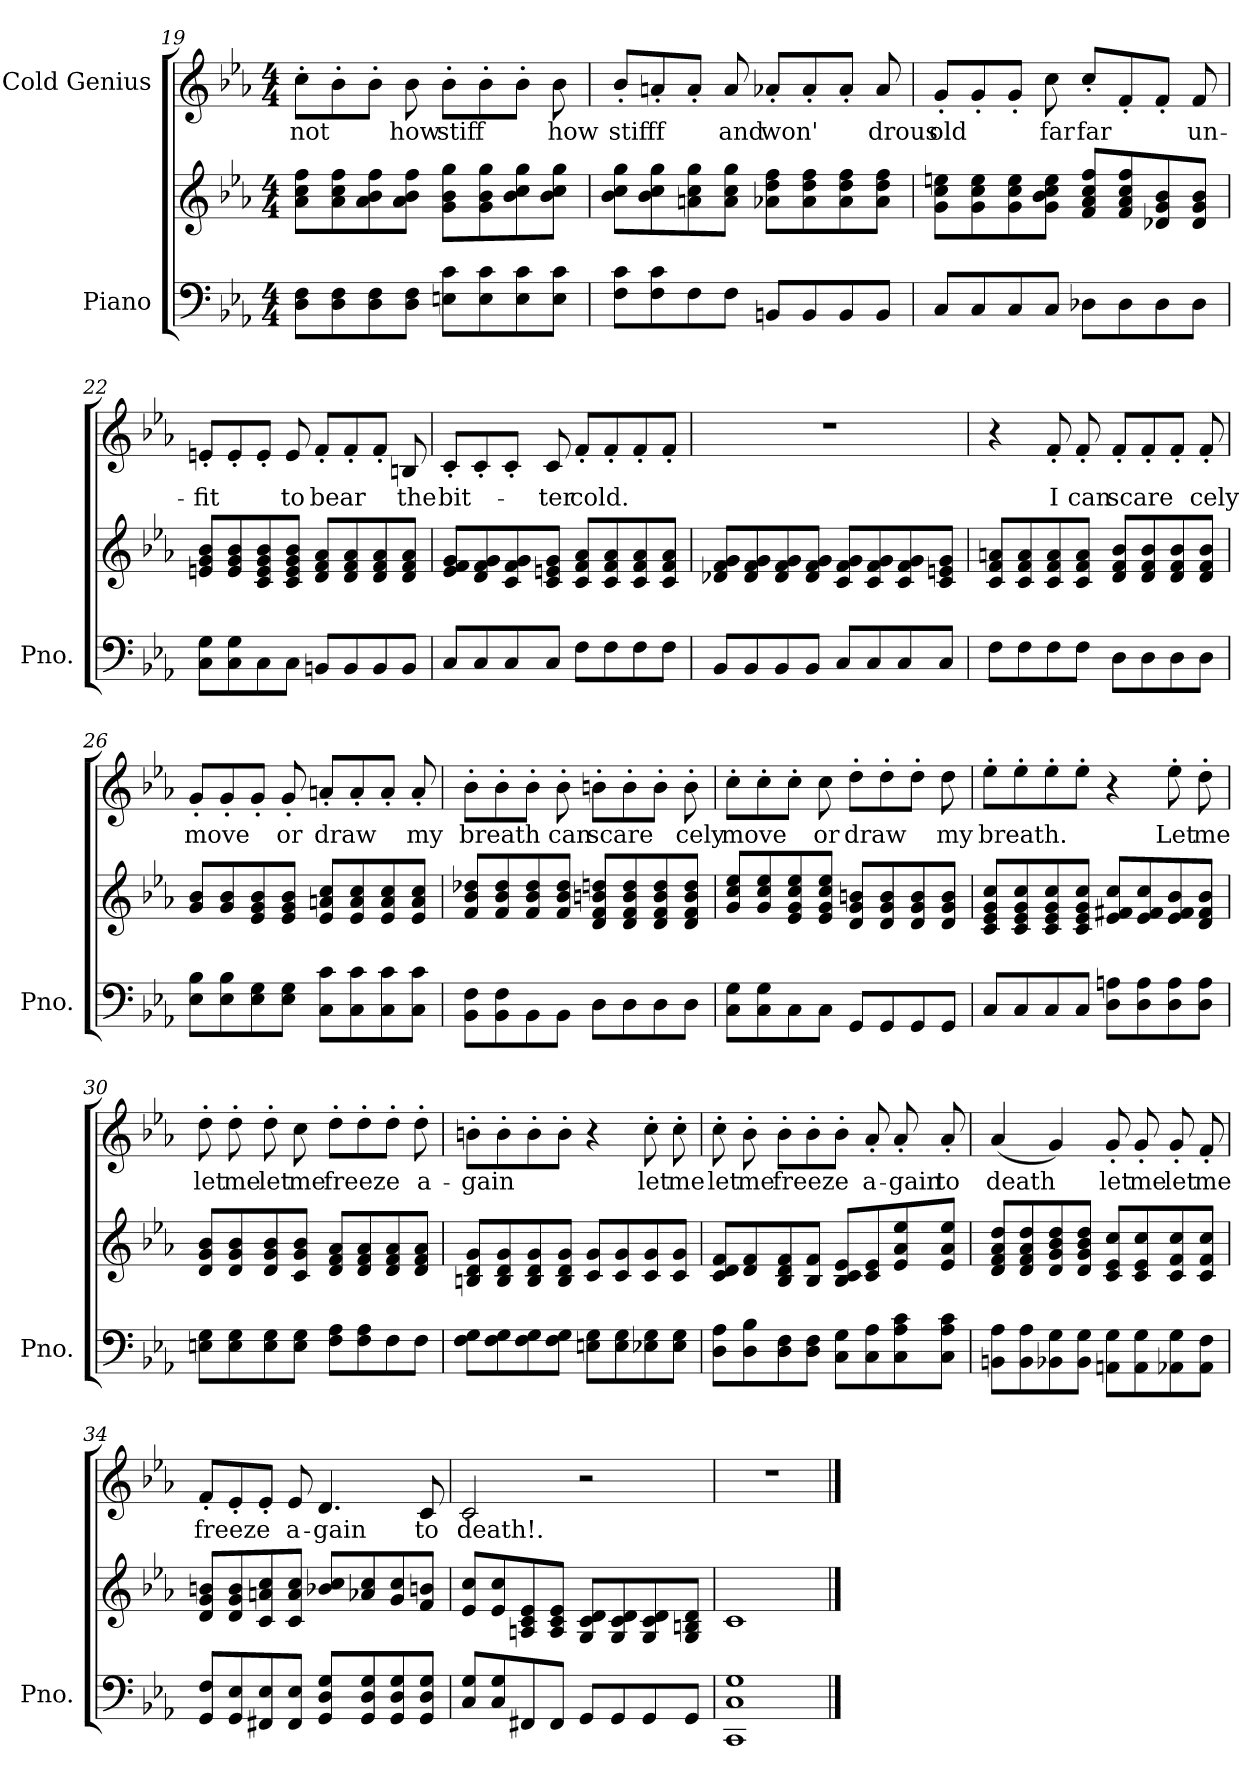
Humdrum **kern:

**kern	**kern	**kern	**text
*part2	*part2	*part1	*part1
*staff3	*staff2	*staff1	*staff1
*I"Piano	*	*I"Cold Genius	*
*I'Pno.	*	*	*
*clefF4	*clefG2	*clefG2	*
*k[b-e-a-]	*k[b-e-a-]	*k[b-e-a-]	*
*M4/4	*M4/4	*M4/4	*
=19	=19	=19	=19
!	!	!	!LO:LY:b
8D\ 8F\L	8a-\ 8cc\ 8ff\L	8cc'\L	not
8D\ 8F\	8a-\ 8cc\ 8ff\	8b-'\	.
8D\ 8F\	8a-\ 8b-\ 8ff\	8b-'\J	.
!	!	!	!LO:LY:b
8D\ 8F\J	8a-\ 8b-\ 8ff\J	8b-\	how
!	!	!	!LO:LY:b
8En\ 8c\L	8g\ 8b-\ 8gg\L	8b-'\L	stiff
8E\ 8c\	8g\ 8b-\ 8gg\	8b-'\	.
8E\ 8c\	8b-\ 8cc\ 8gg\	8b-'\J	.
!	!	!	!LO:LY:b
8E\ 8c\J	8b-\ 8cc\ 8gg\J	8b-\	how
=20	=20	=20	=20
!	!	!	!LO:LY:b
8F\ 8c\L	8b-\ 8cc\ 8gg\L	8b-'/L	stifff
8F\ 8c\	8b-\ 8cc\ 8gg\	8an'/	.
8F\	8an\ 8cc\ 8gg\	8a'/J	.
!	!	!	!LO:LY:b
8F\J	8a\ 8cc\ 8gg\J	8a/	and
!	!	!	!LO:LY:b
8BBn/L	8a-X\ 8dd\ 8ff\L	8a-X'/L	won'
8BB/	8a-\ 8dd\ 8ff\	8a-'/	.
8BB/	8a-\ 8dd\ 8ff\	8a-'/J	.
!	!	!	!LO:LY:b
8BB/J	8a-\ 8dd\ 8ff\J	8a-/	drous
!!LO:LB:g=z
=21	=21	=21	=21
!	!	!	!LO:LY:b
8C/L	8g\ 8cc\ 8een\L	8g'/L	old
8C/	8g\ 8cc\ 8ee\	8g'/	.
8C/	8g\ 8cc\ 8ee\	8g'/J	.
!	!	!	!LO:LY:b
8C/J	8g\ 8b-\ 8cc\ 8ee\J	8cc\	far
!	!	!	!LO:LY:b
8D-X\L	8f/ 8a-/ 8cc/ 8ff/L	8cc'/L	far
8D-\	8f/ 8a-/ 8cc/ 8ff/	8f'/	.
8D-\	8d-X/ 8g/ 8b-/	8f'/J	.
!	!	!	!LO:LY:b
8D-\J	8d-/ 8g/ 8b-/J	8f/	un-
=22	=22	=22	=22
!	!	!	!LO:LY:b
8C\ 8G\L	8en/ 8g/ 8b-/L	8en'/L	-fit
8C\ 8G\	8e/ 8g/ 8b-/	8e'/	.
8C\	8c/ 8e/ 8g/ 8b-/	8e'/J	.
!	!	!	!LO:LY:b
8C\J	8c/ 8e/ 8g/ 8b-/J	8e/	to
!	!	!	!LO:LY:b
8BBn/L	8d/ 8f/ 8a-/L	8f'/L	bear
8BB/	8d/ 8f/ 8a-/	8f'/	.
8BB/	8d/ 8f/ 8a-/	8f'/J	.
!	!	!	!LO:LY:b
8BB/J	8d/ 8f/ 8a-/J	8Bn/	the
=23	=23	=23	=23
!	!	!	!LO:LY:b
8C/L	8e-/ 8f/ 8g/L	8c'/L	bit-
8C/	8d/ 8f/ 8g/	8c'/	.
8C/	8c/ 8f/ 8g/	8c'/J	.
!	!	!	!LO:LY:b
8C/J	8c/ 8en/ 8g/J	8c/	-ter
!	!	!	!LO:LY:b
8F\L	8c/ 8f/ 8a-/L	8f'/L	cold.
8F\	8c/ 8f/ 8a-/	8f'/	.
8F\	8c/ 8f/ 8a-/	8f'/	.
8F\J	8c/ 8f/ 8a-/J	8f'/J	.
!!LO:LB:g=z
=24	=24	=24	=24
8BB-/L	8d-X/ 8f/ 8g/L	1r	.
8BB-/	8d-/ 8f/ 8g/	.	.
8BB-/	8d-/ 8f/ 8g/	.	.
8BB-/J	8d-/ 8f/ 8g/J	.	.
8C/L	8c/ 8f/ 8g/L	.	.
8C/	8c/ 8f/ 8g/	.	.
8C/	8c/ 8f/ 8g/	.	.
8C/J	8c/ 8en/ 8g/J	.	.
=25	=25	=25	=25
8F\L	8c/ 8f/ 8an/L	4r	.
8F\	8c/ 8f/ 8a/	.	.
!	!	!	!LO:LY:b
8F\	8c/ 8f/ 8a/	8f'/	I
!	!	!	!LO:LY:b
8F\J	8c/ 8f/ 8a/J	8f'/	can
!	!	!	!LO:LY:b
8D\L	8d/ 8f/ 8b-/L	8f'/L	scare
8D\	8d/ 8f/ 8b-/	8f'/	.
8D\	8d/ 8f/ 8b-/	8f'/J	.
!	!	!	!LO:LY:b
8D\J	8d/ 8f/ 8b-/J	8f'/	cely
=26	=26	=26	=26
!	!	!	!LO:LY:b
8E-\ 8B-\L	8g/ 8b-/L	8g'/L	move
8E-\ 8B-\	8g/ 8b-/	8g'/	.
8E-\ 8G\	8e-/ 8g/ 8b-/	8g'/J	.
!	!	!	!LO:LY:b
8E-\ 8G\J	8e-/ 8g/ 8b-/J	8g'/	or
!	!	!	!LO:LY:b
8C\ 8c\L	8e-/ 8an/ 8cc/L	8an'/L	draw
8C\ 8c\	8e-/ 8a/ 8cc/	8a'/	.
8C\ 8c\	8e-/ 8a/ 8cc/	8a'/J	.
!	!	!	!LO:LY:b
8C\ 8c\J	8e-/ 8a/ 8cc/J	8a'/	my
!!LO:PB:g=z
=27	=27	=27	=27
!	!	!	!LO:LY:b
8BB-\ 8F\L	8f/ 8b-/ 8dd-X/L	8b-'\L	breath
8BB-\ 8F\	8f/ 8b-/ 8dd-/	8b-'\	.
8BB-\	8f/ 8b-/ 8dd-/	8b-'\J	.
!	!	!	!LO:LY:b
8BB-\J	8f/ 8b-/ 8dd-/J	8b-'\	can
!	!	!	!LO:LY:b
8D\L	8d/ 8f/ 8bn/ 8ddn/L	8bn'\L	scare
8D\	8d/ 8f/ 8b/ 8dd/	8b'\	.
8D\	8d/ 8f/ 8b/ 8dd/	8b'\J	.
!	!	!	!LO:LY:b
8D\J	8d/ 8f/ 8b/ 8dd/J	8b'\	cely
=28	=28	=28	=28
!	!	!	!LO:LY:b
8C\ 8G\L	8g/ 8cc/ 8ee-/L	8cc'\L	move
8C\ 8G\	8g/ 8cc/ 8ee-/	8cc'\	.
8C\	8e-/ 8g/ 8cc/ 8ee-/	8cc'\J	.
!	!	!	!LO:LY:b
8C\J	8e-/ 8g/ 8cc/ 8ee-/J	8cc\	or
!	!	!	!LO:LY:b
8GG/L	8d/ 8g/ 8bn/L	8dd'\L	draw
8GG/	8d/ 8g/ 8b/	8dd'\	.
8GG/	8d/ 8g/ 8b/	8dd'\J	.
!	!	!	!LO:LY:b
8GG/J	8d/ 8g/ 8b/J	8dd\	my
=29	=29	=29	=29
!	!	!	!LO:LY:b
8C/L	8c/ 8e-/ 8g/ 8cc/L	8ee-'\L	breath.
8C/	8c/ 8e-/ 8g/ 8cc/	8ee-'\	.
8C/	8c/ 8e-/ 8g/ 8cc/	8ee-'\	.
8C/J	8c/ 8e-/ 8g/ 8cc/J	8ee-'\J	.
8D\ 8An\L	8e-/ 8f#X/ 8cc/L	4r	.
8D\ 8A\	8e-/ 8f#/ 8cc/	.	.
!	!	!	!LO:LY:b
8D\ 8A\	8e-/ 8f#/ 8b-/	8ee-'\	Let
!	!	!	!LO:LY:b
8D\ 8A\J	8d/ 8f#/ 8b-/J	8dd'\	me
!!LO:LB:g=z
=30	=30	=30	=30
!	!	!	!LO:LY:b
8En\ 8G\L	8d/ 8g/ 8b-/L	8dd'\	let
!	!	!	!LO:LY:b
8E\ 8G\	8d/ 8g/ 8b-/	8dd'\	me
!	!	!	!LO:LY:b
8E\ 8G\	8d/ 8g/ 8b-/	8dd'\	let
!	!	!	!LO:LY:b
8E\ 8G\J	8c/ 8g/ 8b-/J	8cc\	me
!	!	!	!LO:LY:b
8F\ 8A-\L	8d/ 8f/ 8a-/L	8dd'\L	freeze
8F\ 8A-\	8d/ 8f/ 8a-/	8dd'\	.
8F\	8d/ 8f/ 8a-/	8dd'\J	.
!	!	!	!LO:LY:b
8F\J	8d/ 8f/ 8a-/J	8dd'\	a-
=31	=31	=31	=31
!	!	!	!LO:LY:b
8F\ 8G\L	8Bn/ 8d/ 8g/L	8bn'\L	-gain
8F\ 8G\	8B/ 8d/ 8g/	8b'\	.
8F\ 8G\	8B/ 8d/ 8g/	8b'\	.
8F\ 8G\J	8B/ 8d/ 8g/J	8b'\J	.
8En\ 8G\L	8c/ 8g/L	4r	.
8E\ 8G\	8c/ 8g/	.	.
!	!	!	!LO:LY:b
8E-X\ 8G\	8c/ 8g/	8cc'\	let
!	!	!	!LO:LY:b
8E-\ 8G\J	8c/ 8g/J	8cc'\	me
=32	=32	=32	=32
!	!	!	!LO:LY:b
8D\ 8A-\L	8c/ 8d/ 8f/L	8cc'\	let
!	!	!	!LO:LY:b
8D\ 8B-\	8d/ 8f/	8b-'\	me
!	!	!	!LO:LY:b
8D\ 8F\	8B-/ 8d/ 8f/	8b-'\L	freeze
8D\ 8F\J	8B-/ 8f/J	8b-'\	.
8C\ 8G\L	8B-/ 8c/ 8e-/L	8b-'\J	.
!	!	!	!LO:LY:b
8C\ 8A-\	8c/ 8e-/	8a-'/	a-
!	!	!	!LO:LY:b
8C\ 8A-\ 8c\	8e-/ 8a-/ 8ee-/	8a-'/	-gain
!	!	!	!LO:LY:b
8C\ 8A-\ 8c\J	8e-/ 8a-/ 8ee-/J	8a-'/	to
!!LO:LB:g=z
=33	=33	=33	=33
!	!	!	!LO:LY:b
8BBn\ 8A-\L	8d/ 8f/ 8a-/ 8dd/L	(4a-/	death
8BB\ 8A-\	8d/ 8f/ 8a-/ 8dd/	.	.
8BB-X\ 8G\	8d/ 8g/ 8b-/ 8dd/	4g/)	.
8BB-\ 8G\J	8d/ 8g/ 8b-/ 8dd/J	.	.
!	!	!	!LO:LY:b
8AAn\ 8G\L	8c/ 8e-/ 8cc/L	8g'/	let
!	!	!	!LO:LY:b
8AA\ 8G\	8c/ 8e-/ 8cc/	8g'/	me
!	!	!	!LO:LY:b
8AA-X\ 8G\	8c/ 8f/ 8cc/	8g'/	let
!	!	!	!LO:LY:b
8AA-\ 8F\J	8c/ 8f/ 8cc/J	8f'/	me
=34	=34	=34	=34
!	!	!	!LO:LY:b
8GG/ 8F/L	8d/ 8g/ 8bn/L	8f'/L	freeze
8GG/ 8E-/	8d/ 8g/ 8b/	8e-'/	.
8FF#X/ 8E-/	8c/ 8an/ 8cc/	8e-'/J	.
!	!	!	!LO:LY:b
8FF#/ 8E-/J	8c/ 8a/ 8cc/J	8e-/	a-
!	!	!	!LO:LY:b
8GG/ 8D/ 8G/L	8b-X/ 8cc/L	4.d/	-gain
8GG/ 8D/ 8G/	8a-X/ 8cc/	.	.
8GG/ 8D/ 8G/	8g/ 8cc/	.	.
!	!	!	!LO:LY:b
8GG/ 8D/ 8G/J	8f/ 8bn/J	8c/	to
=35	=35	=35	=35
!	!	!	!LO:LY:b
8C/ 8G/L	8e-/ 8cc/L	2c/	death!.
8C/ 8G/	8e-/ 8cc/	.	.
8FF#X/	8An/ 8c/ 8e-/	.	.
8FF#/J	8A/ 8c/ 8e-/J	.	.
8GG/L	8G/ 8c/ 8d/L	2r	.
8GG/	8G/ 8c/ 8d/	.	.
8GG/	8G/ 8c/ 8d/	.	.
8GG/J	8G/ 8Bn/ 8d/J	.	.
!!LO:PB:g=z
=36	=36	=36	=36
1CC 1C 1G	1c	1r	.
==	==	==	==
*-	*-	*-	*-
